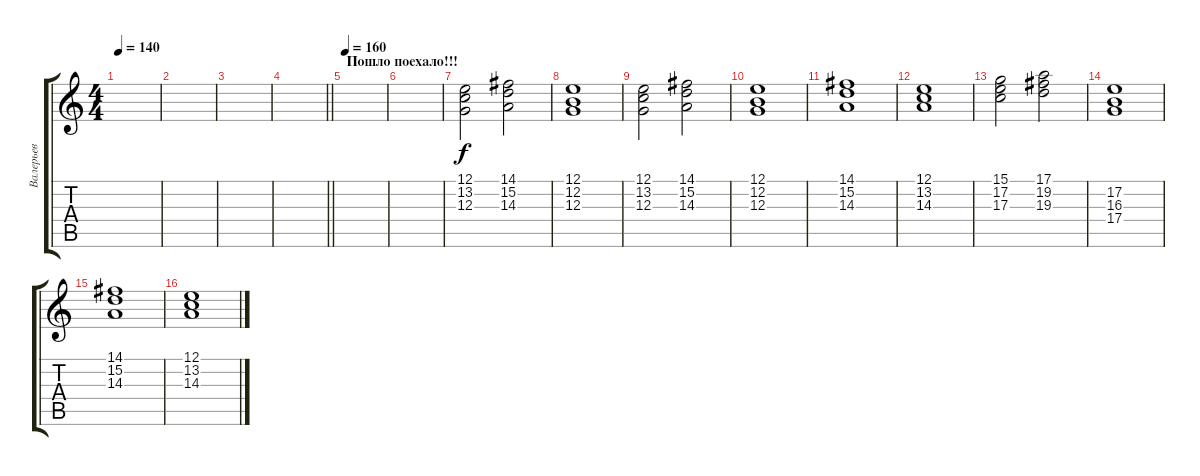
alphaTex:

\track ("Валерьев" "Валерьев") {instrument clarinet}
\staff {score tabs}
\tuning (E4 B3 G3 D3 A2 E2) {hide}
\ts (4 4)
\tempo 140
\clef g2
\ks c
|
|
|
\barLineRight lightlight
|
\section ("" "Пошло поехало!!!")
\tempo 160
|
|
(12.1 13.2 12.3).2 (14.1 15.2 14.3).2 |
(12.1 12.2 12.3).1 |
(12.1 13.2 12.3).2 (14.1 15.2 14.3).2 |
(12.1 12.2 12.3).1 |
(14.1 15.2 14.3).1 |
(12.1 13.2 14.3).1 |
(15.1 17.2 17.3).2 (17.1 19.2 19.3).2 |
(17.2 16.3 17.4).1 |
(14.1 15.2 14.3).1 |
(12.1 13.2 14.3).1
